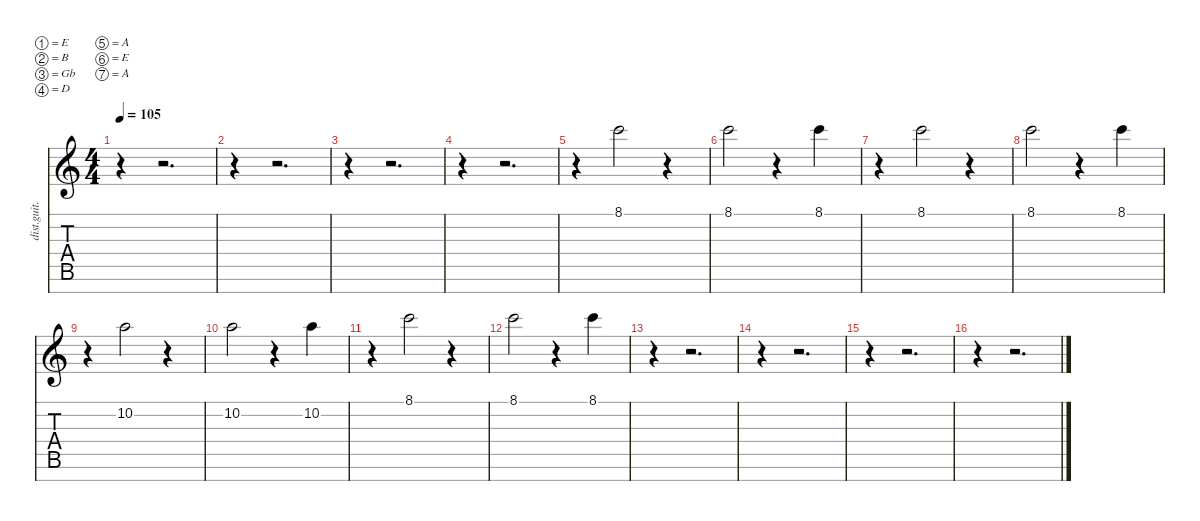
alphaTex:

\defaultSystemsLayout 4
\hideDynamics
\bracketExtendMode nobrackets
\track ("Delay Guitar 2" "dist.guit.") {instrument distortionguitar}
\staff {score tabs}
\tuning (E4 B3 Gb3 D3 A2 E2 A1)
\ts (4 4)
\tempo 105
\clef g2
\ks c
r.4{dy mf} r.2{d} |
r.4 r.2{d} |
r.4 r.2{d} |
r.4 r.2{d} |
r.4 8.1.2 r.4 |
8.1.2 r.4 8.1.4 |
r.4 8.1.2 r.4 |
8.1.2 r.4 8.1.4 |
r.4 10.2.2 r.4 |
10.2.2 r.4 10.2.4 |
r.4 8.1.2 r.4 |
8.1.2 r.4 8.1.4 |
r.4 r.2{d} |
r.4 r.2{d} |
r.4 r.2{d} |
r.4 r.2{d}
